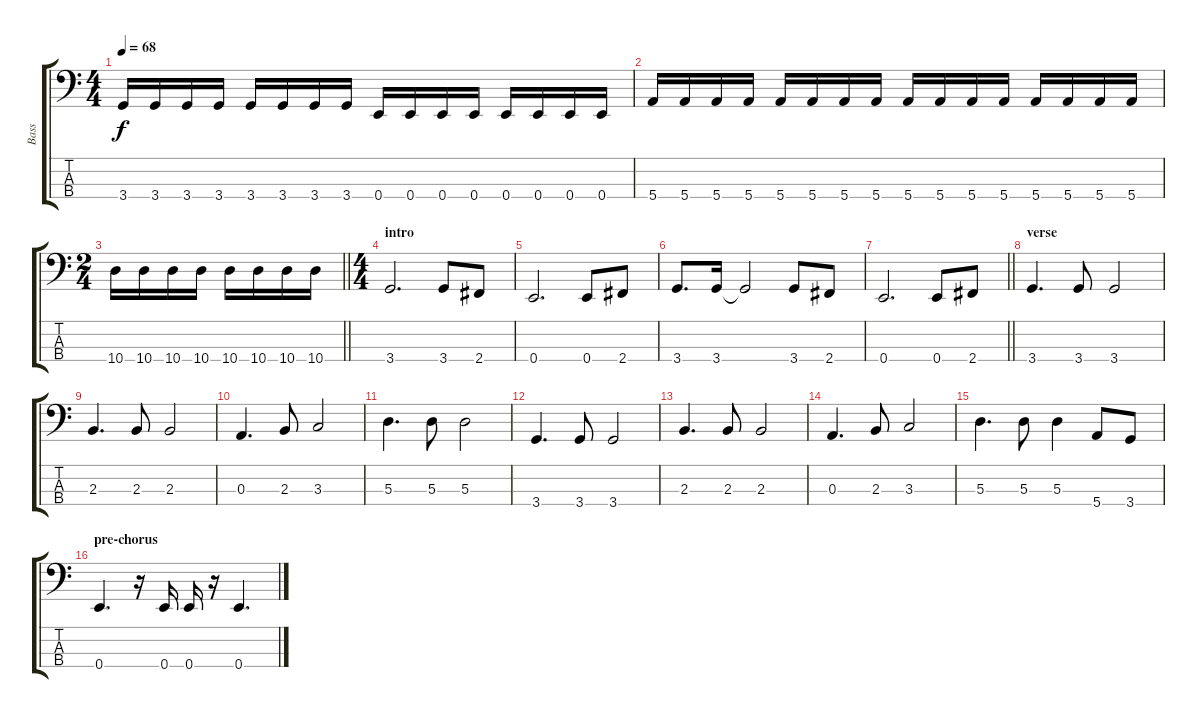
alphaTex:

\track ("Bass" "Bass") {instrument electricbassfinger}
\staff {score tabs}
\tuning (G2 D2 A1 E1) {hide}
\ts (4 4)
\tempo 68
\clef f4
\ks c
3.4.16{dy f} 3.4.16 3.4.16 3.4.16 3.4.16 3.4.16 3.4.16 3.4.16 0.4.16 0.4.16 0.4.16 0.4.16 0.4.16 0.4.16 0.4.16 0.4.16 |
5.4.16 5.4.16 5.4.16 5.4.16 5.4.16 5.4.16 5.4.16 5.4.16 5.4.16 5.4.16 5.4.16 5.4.16 5.4.16 5.4.16 5.4.16 5.4.16 |
\ts (2 4)
\barLineRight lightlight
10.4.16 10.4.16 10.4.16 10.4.16 10.4.16 10.4.16 10.4.16 10.4.16 |
\ts (4 4)
\section ("" "intro")
3.4.2{d} 3.4.8 2.4.8 |
0.4.2{d} 0.4.8 2.4.8 |
3.4.8{d} 3.4.16 3.4{t}.2 3.4.8 2.4.8 |
\barLineRight lightlight
0.4.2{d} 0.4.8 2.4.8 |
\section ("" "verse")
3.4.4{d} 3.4.8 3.4.2 |
2.3.4{d} 2.3.8 2.3.2 |
0.3.4{d} 2.3.8 3.3.2 |
5.3.4{d} 5.3.8 5.3.2 |
3.4.4{d} 3.4.8 3.4.2 |
2.3.4{d} 2.3.8 2.3.2 |
0.3.4{d} 2.3.8 3.3.2 |
5.3.4{d} 5.3.8 5.3.4 5.4.8 3.4.8 |
\section ("" "pre-chorus")
0.4.4{d} r.16 0.4.16 0.4.16 r.16 0.4.4{d}
